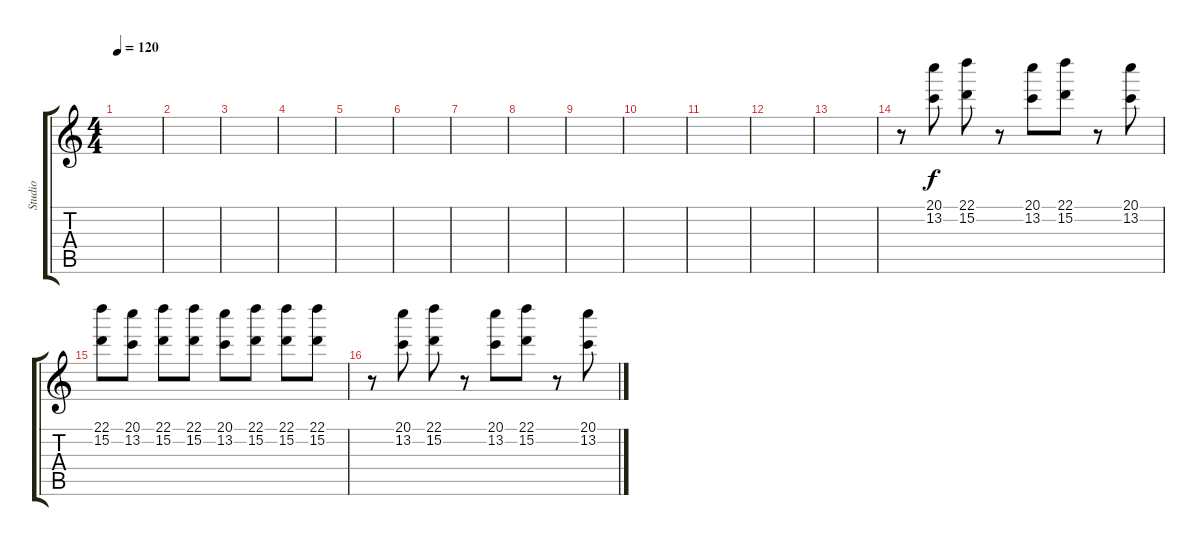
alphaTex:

\track ("Studio" "Studio") {instrument distortionguitar}
\staff {score tabs}
\tuning (E4 B3 G3 D3 A2 D2) {hide}
\ts (4 4)
\tempo 120
\clef g2
\ks c
|
|
|
|
|
|
|
|
|
|
|
|
|
r.8 (20.1 13.2).8 (22.1 15.2).8 r.8 (20.1 13.2).8 (22.1 15.2).8 r.8 (20.1 13.2).8 |
(22.1 15.2).8 (20.1 13.2).8 (22.1 15.2).8 (22.1 15.2).8 (20.1 13.2).8 (22.1 15.2).8 (22.1 15.2).8 (22.1 15.2).8 |
r.8 (20.1 13.2).8 (22.1 15.2).8 r.8 (20.1 13.2).8 (22.1 15.2).8 r.8 (20.1 13.2).8
